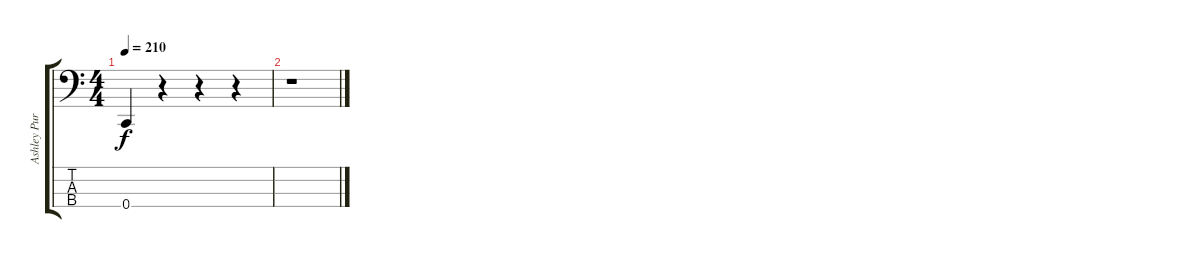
\track ("Ashley Purdy" "Ashley Pur") {instrument electricbasspick}
\staff {score tabs}
\tuning (F2 C2 G1 C1) {hide}
\ts (4 4)
\tempo 210
\clef f4
\ks c
0.4.4{dy f} r.4 r.4 r.4 |
r.1
